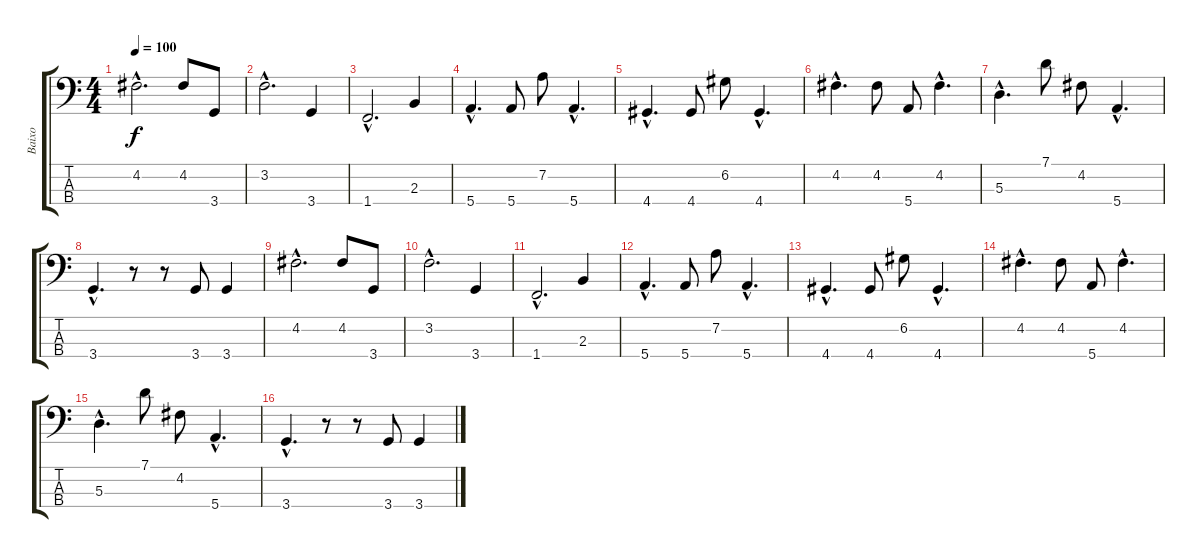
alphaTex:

\track ("Baixo" "Baixo") {instrument acousticbass}
\staff {score tabs}
\tuning (G2 D2 A1 E1) {hide}
\ts (4 4)
\tempo 100
\clef f4
\ks c
4.2{hac}.2{d dy f} 4.2.8 3.4.8 |
3.2{hac}.2{d} 3.4.4 |
1.4{hac}.2{d} 2.3.4 |
\ks aminor
5.4{hac}.4{d} 5.4.8 7.2.8 5.4{hac}.4{d} |
\ks c
4.4{hac}.4{d} 4.4.8 6.2.8 4.4{hac}.4{d} |
\ks aminor
4.2{hac}.4{d} 4.2.8 5.4.8 4.2{hac}.4{d} |
\ks c
5.3{hac}.4{d} 7.1.8 4.2.8 5.4{hac}.4{d} |
3.4{hac}.4{d} r.8 r.8 3.4.8 3.4.4 |
4.2{hac}.2{d} 4.2.8 3.4.8 |
3.2{hac}.2{d} 3.4.4 |
1.4{hac}.2{d} 2.3.4 |
\ks aminor
5.4{hac}.4{d} 5.4.8 7.2.8 5.4{hac}.4{d} |
4.4{hac}.4{d} 4.4.8 6.2.8 4.4{hac}.4{d} |
4.2{hac}.4{d} 4.2.8 5.4.8 4.2{hac}.4{d} |
\ks c
5.3{hac}.4{d} 7.1.8 4.2.8 5.4{hac}.4{d} |
3.4{hac}.4{d} r.8 r.8 3.4.8 3.4.4
